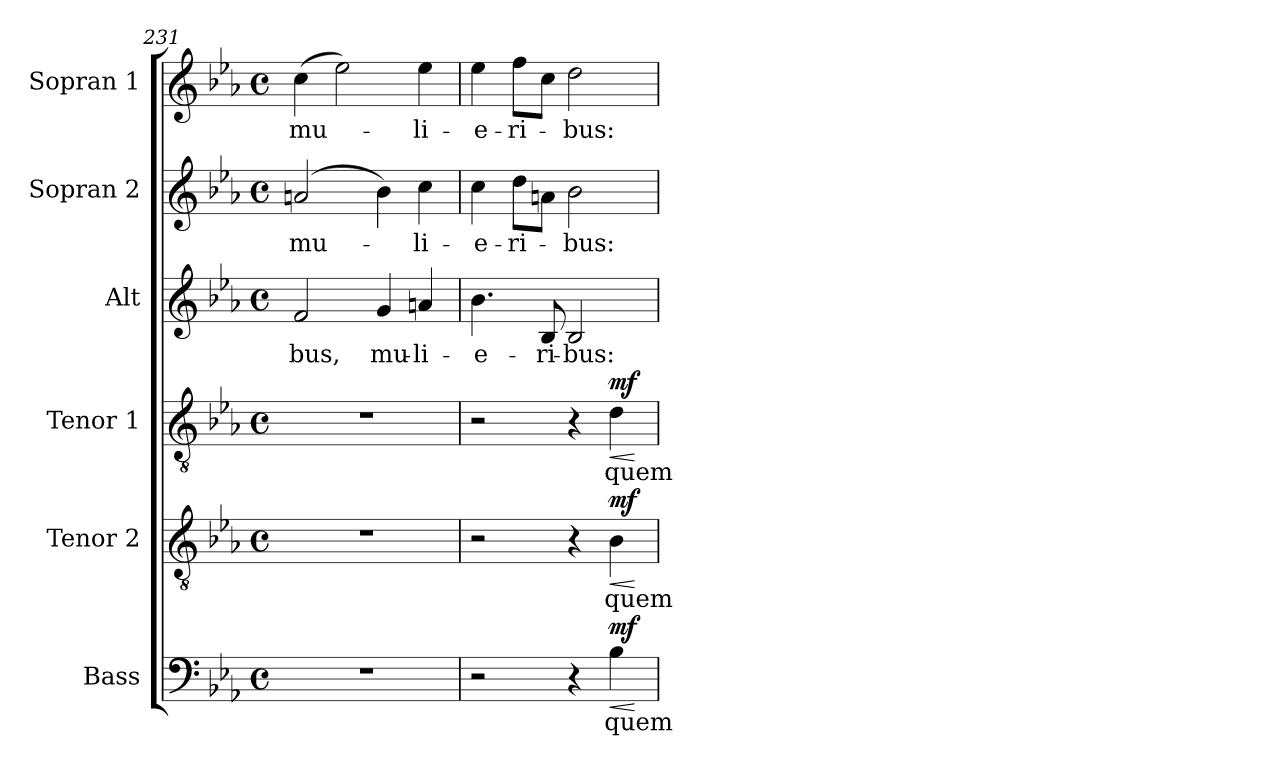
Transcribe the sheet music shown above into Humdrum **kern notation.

**kern	**text	**dynam	**kern	**text	**dynam	**kern	**text	**dynam	**kern	**text	**kern	**text	**kern	**text
*part6	*part6	*part6	*part5	*part5	*part5	*part4	*part4	*part4	*part3	*part3	*part2	*part2	*part1	*part1
*staff6	*staff6	*staff6	*staff5	*staff5	*staff5	*staff4	*staff4	*staff4	*staff3	*staff3	*staff2	*staff2	*staff1	*staff1
*I"Bass	*	*	*I"Tenor 2	*	*	*I"Tenor 1	*	*	*I"Alt	*	*I"Sopran 2	*	*I"Sopran 1	*
*I'B.	*	*	*I'T. 2	*	*	*I'T. 1	*	*	*I'A.	*	*I'S. 2	*	*I'S. 1	*
*clefF4	*	*	*clefGv2	*	*	*clefGv2	*	*	*clefG2	*	*clefG2	*	*clefG2	*
*k[b-e-a-]	*	*	*k[b-e-a-]	*	*	*k[b-e-a-]	*	*	*k[b-e-a-]	*	*k[b-e-a-]	*	*k[b-e-a-]	*
*E-:	*	*	*E-:	*	*	*E-:	*	*	*E-:	*	*E-:	*	*E-:	*
*M4/4	*	*	*M4/4	*	*	*M4/4	*	*	*M4/4	*	*M4/4	*	*M4/4	*
*met(c)	*	*	*met(c)	*	*	*met(c)	*	*	*met(c)	*	*met(c)	*	*met(c)	*
=231	=231	=231	=231	=231	=231	=231	=231	=231	=231	=231	=231	=231	=231	=231
!	!	!	!	!	!	!	!	!	!	!LO:LY:b	!	!LO:LY:b	!	!LO:LY:b
1r	.	.	1r	.	.	1r	.	.	2f/	-bus,	(2an/	mu-	(>4cc\	mu-
.	.	.	.	.	.	.	.	.	.	.	.	.	2ee-\)	.
!	!	!	!	!	!	!	!	!	!	!LO:LY:b	!	!	!	!
.	.	.	.	.	.	.	.	.	4g/	mu-	4b-\)	.	.	.
!	!	!	!	!	!	!	!	!	!	!LO:LY:b	!	!LO:LY:b	!	!LO:LY:b
.	.	.	.	.	.	.	.	.	4an/	-li-	4cc\	-li-	4ee-\	-li-
=232	=232	=232	=232	=232	=232	=232	=232	=232	=232	=232	=232	=232	=232	=232
!	!	!	!	!	!	!	!	!	!	!LO:LY:b	!	!LO:LY:b	!	!LO:LY:b
2r	.	.	2r	.	.	2r	.	.	4.b-\	-e-	4cc\	-e-	4ee-\	-e-
!	!	!	!	!	!	!	!	!	!	!	!	!LO:LY:b	!	!LO:LY:b
.	.	.	.	.	.	.	.	.	.	.	8dd\L	-ri-	8ff\L	-ri-
!	!	!	!	!	!	!	!	!	!	!LO:LY:b	!	!	!	!
.	.	.	.	.	.	.	.	.	8B-/	-ri-	8an\J	.	8cc\J	.
!	!	!	!	!	!	!	!	!	!	!LO:LY:b	!	!LO:LY:b	!	!LO:LY:b
4r	.	.	4r	.	.	4r	.	.	2B-/	-bus:	2b-\	-bus:	2dd\	-bus:
!	!LO:LY:b	!LO:HP:b	!	!LO:LY:b	!LO:HP:b	!	!LO:LY:b	!LO:HP:b	!	!	!	!	!	!
!	!	!LO:DY:n=1:a	!	!	!LO:DY:n=1:a	!	!	!LO:DY:n=1:a	!	!	!	!	!	!
4B-\	quem	< mf	4B-\	quem	< mf	4d\	quem	< mf	.	.	.	.	.	.
.	.	[	.	.	[	.	.	[	.	.	.	.	.	.
=	=	=	=	=	=	=	=	=	=	=	=	=	=	=
*-	*-	*-	*-	*-	*-	*-	*-	*-	*-	*-	*-	*-	*-	*-
